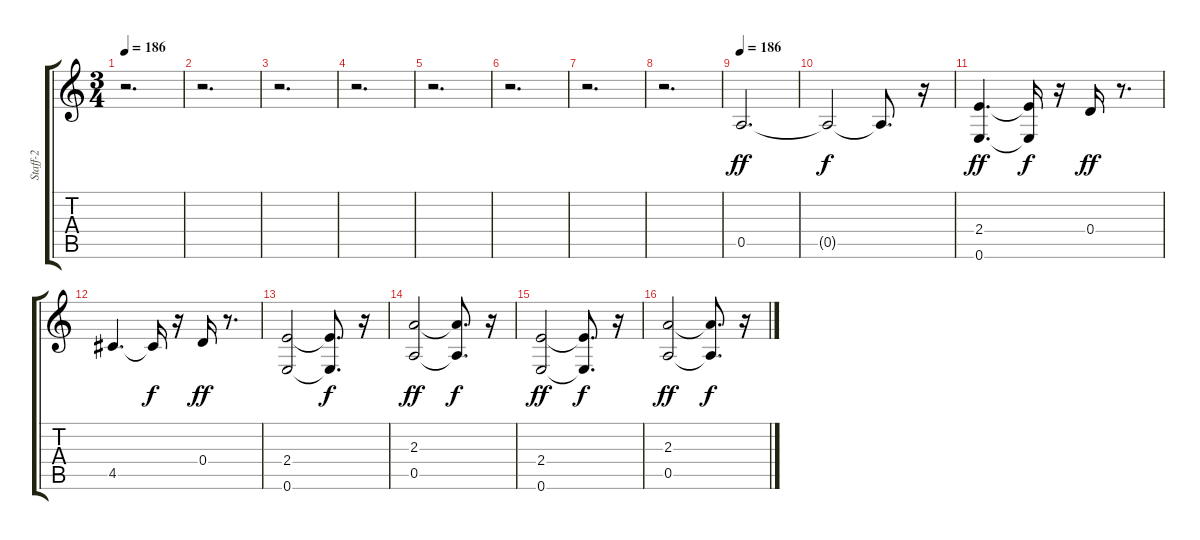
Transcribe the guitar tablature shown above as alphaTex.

\track ("Staff-2" "Staff-2") {instrument synthbass2}
\staff {score tabs}
\tuning (E4 B3 G3 D3 A2 E2) {hide}
\ts (3 4)
\tempo 186
\clef g2
\ks c
r.2{d dy ff} |
r.2{d} |
r.2{d} |
r.2{d} |
r.2{d} |
r.2{d} |
r.2{d} |
r.2{d} |
\tempo 186
0.5.2{d} |
0.5{t}.2{dy f} 0.5{t}.8{d} r.16 |
(2.4 0.6).4{d dy ff} (2.4{t} 0.6{t}).16{dy f} r.16 0.4.16{dy ff} r.8{d} |
4.5.4{d} 4.5{t}.16{dy f} r.16 0.4.16{dy ff} r.8{d} |
(2.4 0.6).2 (2.4{t} 0.6{t}).8{d dy f} r.16 |
(2.3 0.5).2{dy ff} (2.3{t} 0.5{t}).8{d dy f} r.16 |
(2.4 0.6).2{dy ff} (2.4{t} 0.6{t}).8{d dy f} r.16 |
(2.3 0.5).2{dy ff} (2.3{t} 0.5{t}).8{d dy f} r.16
